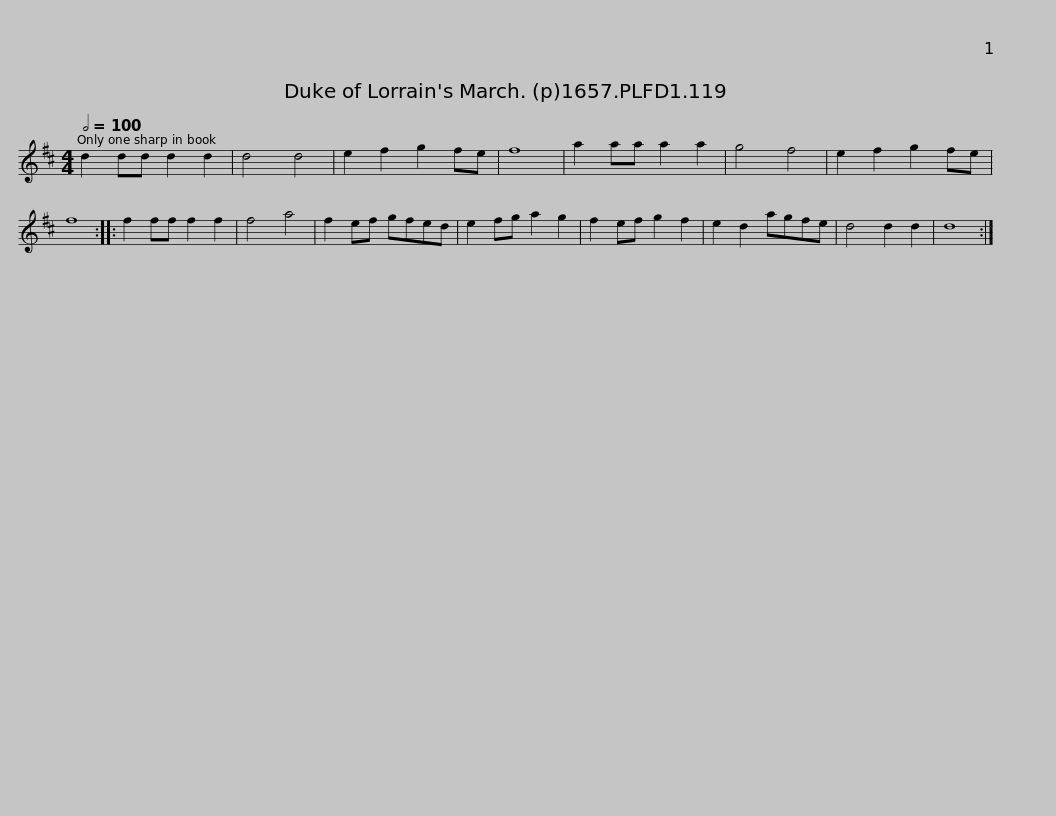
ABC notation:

X:1
L:1/8
Q:1/2=100
M:4/4
I:linebreak $
K:D
V:1 treble
V:1
 d2 dd d2 d2 | d4 d4 | e2 f2 g2 fe | f8 | a2 aa a2 a2 | %5
 g4 f4 | e2 f2 g2 fe | f8 :: f2 ff f2 f2 | f4 a4 |$ %10
 f2 ef gfed | e2 fg a2 g2 | f2 ef g2 f2 | e2 d2 agfe | d4 d2 d2 | %15
 d8 :| %16
